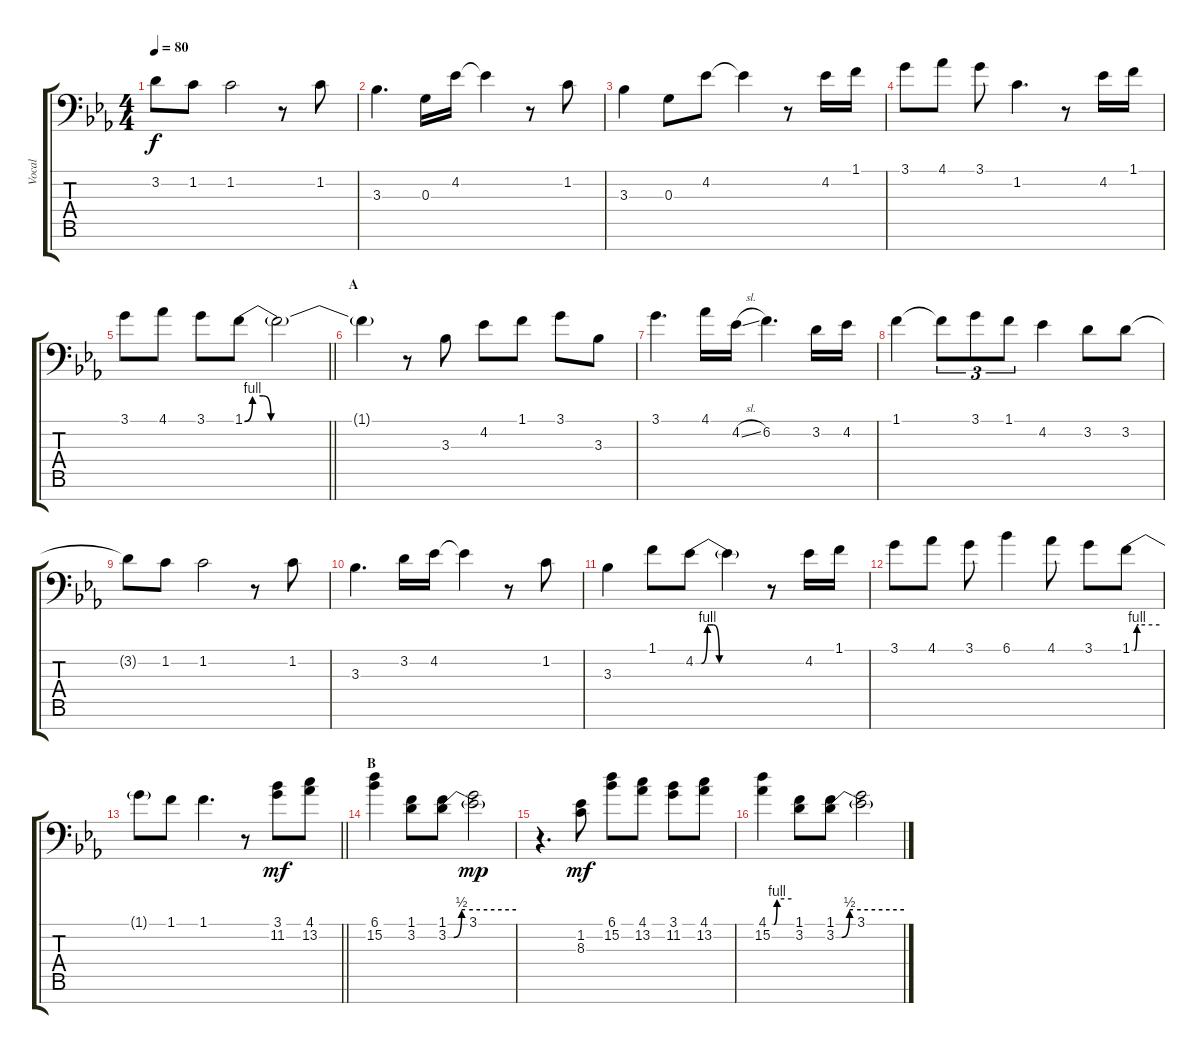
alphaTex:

\track ("Vocal" "Vocal") {instrument voiceoohs}
\staff {score tabs}
\tuning (E4 B3 G3 D3 A2 E2 C-1) {hide}
\ts (4 4)
\tempo 80
\clef f4
\ks eb
3.2{t}.8{dy f} 1.2.8 1.2.2 r.8 1.2.8 |
3.3.4{d} 0.3.16 4.2.16 4.2{t}.4 r.8 1.2.8 |
3.3.4 0.3.8 4.2.8 4.2{t}.4 r.8 4.2.16 1.1.16 |
3.1.8 4.1.8 3.1.8 1.2.4{d} r.8 4.2.16 1.1.16 |
\barLineRight lightlight
3.1.8 4.1.8 3.1.8 1.1{be (custom 0 0 3 4 7 4 10 0 12 0 60 0)}.8 1.1{t}.2 |
\section ("" "A")
1.1{t}.4 r.8 3.3.8 4.2.8 1.1.8 3.1.8 3.3.8 |
3.1.4{d} 4.1.16 4.2{sl}.16 6.2.4{d} 3.2.16 4.2.16 |
1.1.4 1.1{t}.8{tu (3 2)} 3.1.8{tu (3 2)} 1.1.8{tu (3 2)} 4.2.4 3.2.8 3.2.8 |
3.2{t}.8 1.2.8 1.2.2 r.8 1.2.8 |
3.3.4{d} 3.2.16 4.2.16 4.2{t}.4 r.8 1.2.8 |
3.3.4 1.1.8 4.2{be (custom 0 0 5 0 10 4 15 4 20 0 60 0)}.8 4.2{t}.4 r.8 4.2.16 1.1.16 |
3.1.8 4.1.8 3.1.8 6.1.4 4.1.8 3.1.8 1.1{be (custom 0 0 5 0 11 4 15 4 60 4)}.8 |
\barLineRight lightlight
1.1{t}.8 1.1.8 1.1.4{d} r.8 (3.1 11.2).8{dy mf} (4.1 13.2).8 |
\section ("" "B")
(6.1 15.2).4 (1.1 3.2).8 (1.1 3.2{be (custom 0 0 5 0 12 2 15 2 60 2)}).8 (3.1 3.2{t}).2{dy mp} |
r.4{d} (1.2 8.3).8{dy mf} (6.1 15.2).8 (4.1 13.2).8 (3.1 11.2).8 (4.1 13.2).8 |
(4.1{be (custom 0 0 2 0 5 0 15 4 60 4)} 15.2).4 (1.1 3.2).8 (1.1 3.2{be (custom 0 0 5 0 12 2 15 2 60 2)}).8 (3.1 3.2{t}).2
